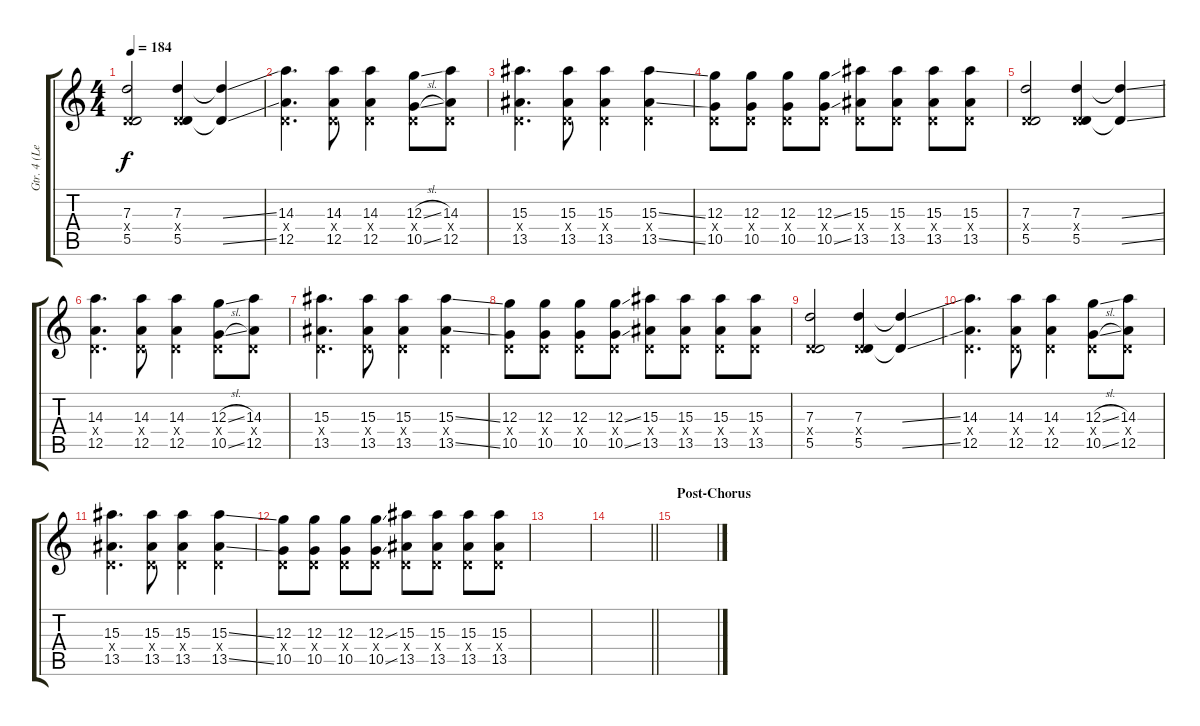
\track ("Gtr. 4 (Lead)" "Gtr. 4 (Le") {instrument distortionguitar}
\staff {score tabs}
\tuning (E4 B3 G3 D3 A2 D2) {hide}
\ts (4 4)
\tempo 184
\clef g2
\ks c
(7.3 0.4{x} 5.5).2{dy f} (7.3 0.4{x} 5.5).4 (7.3{ss t} 5.5{ss t}).4 |
(14.3 0.4{x} 12.5).4{d} (14.3 0.4{x} 12.5).8 (14.3 0.4{x} 12.5).4 (12.3{sl} 0.4{x} 10.5{sl}).8 (14.3 0.4{x} 12.5).8 |
(15.3 0.4{x} 13.5).4{d} (15.3 0.4{x} 13.5).8 (15.3 0.4{x} 13.5).4 (15.3{ss} 0.4{x} 13.5{ss}).4 |
(12.3 0.4{x} 10.5).8 (12.3 0.4{x} 10.5).8 (12.3 0.4{x} 10.5).8 (12.3{ss} 0.4{x} 10.5{ss}).8 (15.3 0.4{x} 13.5).8 (15.3 0.4{x} 13.5).8 (15.3 0.4{x} 13.5).8 (15.3 0.4{x} 13.5).8 |
(7.3 0.4{x} 5.5).2 (7.3 0.4{x} 5.5).4 (7.3{ss t} 5.5{ss t}).4 |
(14.3 0.4{x} 12.5).4{d} (14.3 0.4{x} 12.5).8 (14.3 0.4{x} 12.5).4 (12.3{sl} 0.4{x} 10.5{sl}).8 (14.3 0.4{x} 12.5).8 |
(15.3 0.4{x} 13.5).4{d} (15.3 0.4{x} 13.5).8 (15.3 0.4{x} 13.5).4 (15.3{ss} 0.4{x} 13.5{ss}).4 |
(12.3 0.4{x} 10.5).8 (12.3 0.4{x} 10.5).8 (12.3 0.4{x} 10.5).8 (12.3{ss} 0.4{x} 10.5{ss}).8 (15.3 0.4{x} 13.5).8 (15.3 0.4{x} 13.5).8 (15.3 0.4{x} 13.5).8 (15.3 0.4{x} 13.5).8 |
(7.3 0.4{x} 5.5).2 (7.3 0.4{x} 5.5).4 (7.3{ss t} 5.5{ss t}).4 |
(14.3 0.4{x} 12.5).4{d} (14.3 0.4{x} 12.5).8 (14.3 0.4{x} 12.5).4 (12.3{sl} 0.4{x} 10.5{sl}).8 (14.3 0.4{x} 12.5).8 |
(15.3 0.4{x} 13.5).4{d} (15.3 0.4{x} 13.5).8 (15.3 0.4{x} 13.5).4 (15.3{ss} 0.4{x} 13.5{ss}).4 |
(12.3 0.4{x} 10.5).8 (12.3 0.4{x} 10.5).8 (12.3 0.4{x} 10.5).8 (12.3{ss} 0.4{x} 10.5{ss}).8 (15.3 0.4{x} 13.5).8 (15.3 0.4{x} 13.5).8 (15.3 0.4{x} 13.5).8 (15.3 0.4{x} 13.5).8 |
|
\barLineRight lightlight
|
\section ("" "Post-Chorus")
